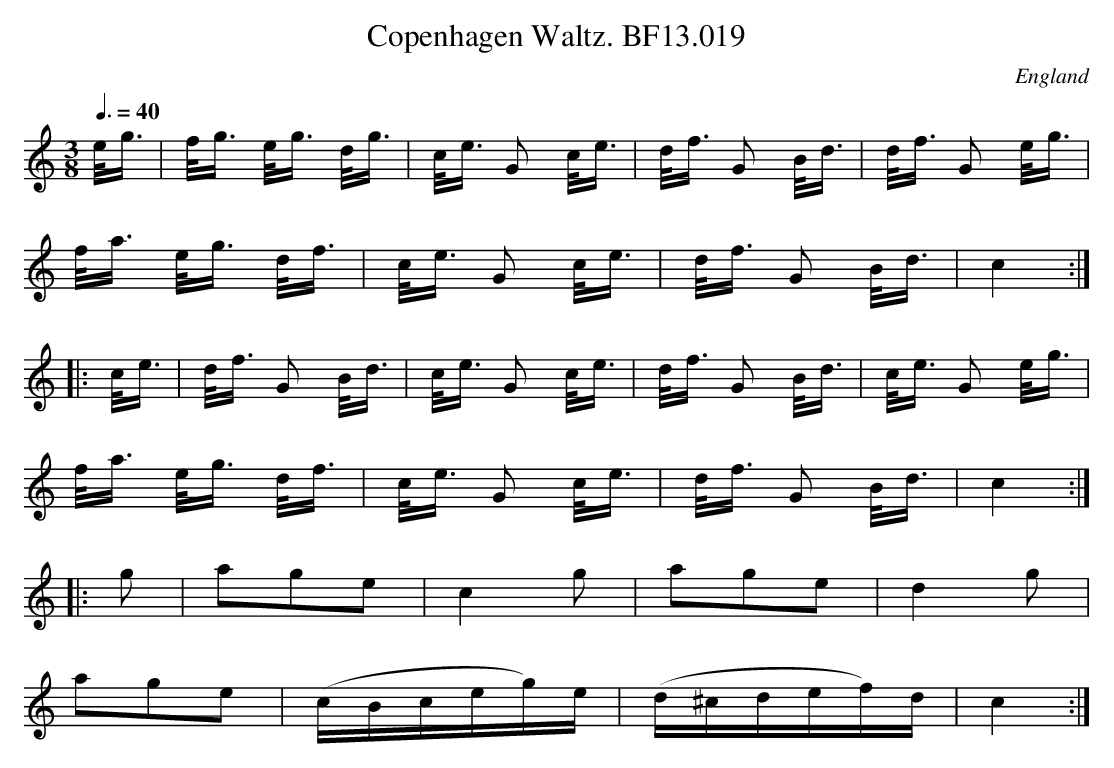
X:1
T:Copenhagen Waltz. BF13.019
M:3/8
L:1/16
Q:3/8=40
O:England
K:C major
e<g|f<g e<g d<g|c<e G2 c<e|d<f G2 B<d|d<f G2 e<g|!
f<a e<g d<f|c<e G2 c<e|d<f G2 B<d|c4:|!
|:c<e|d<f G2 B<d|c<e G2 c<e|d<f G2 B<d|c<e G2 e<g|!
f<a e<g d<f|c<e G2 c<e|d<f G2 B<d|c4:|!
|:g2|a2g2e2|c4g2|a2g2e2|d4g2|!
a2g2e2|(cBceg)e|(d^cdef)d|c4:|
